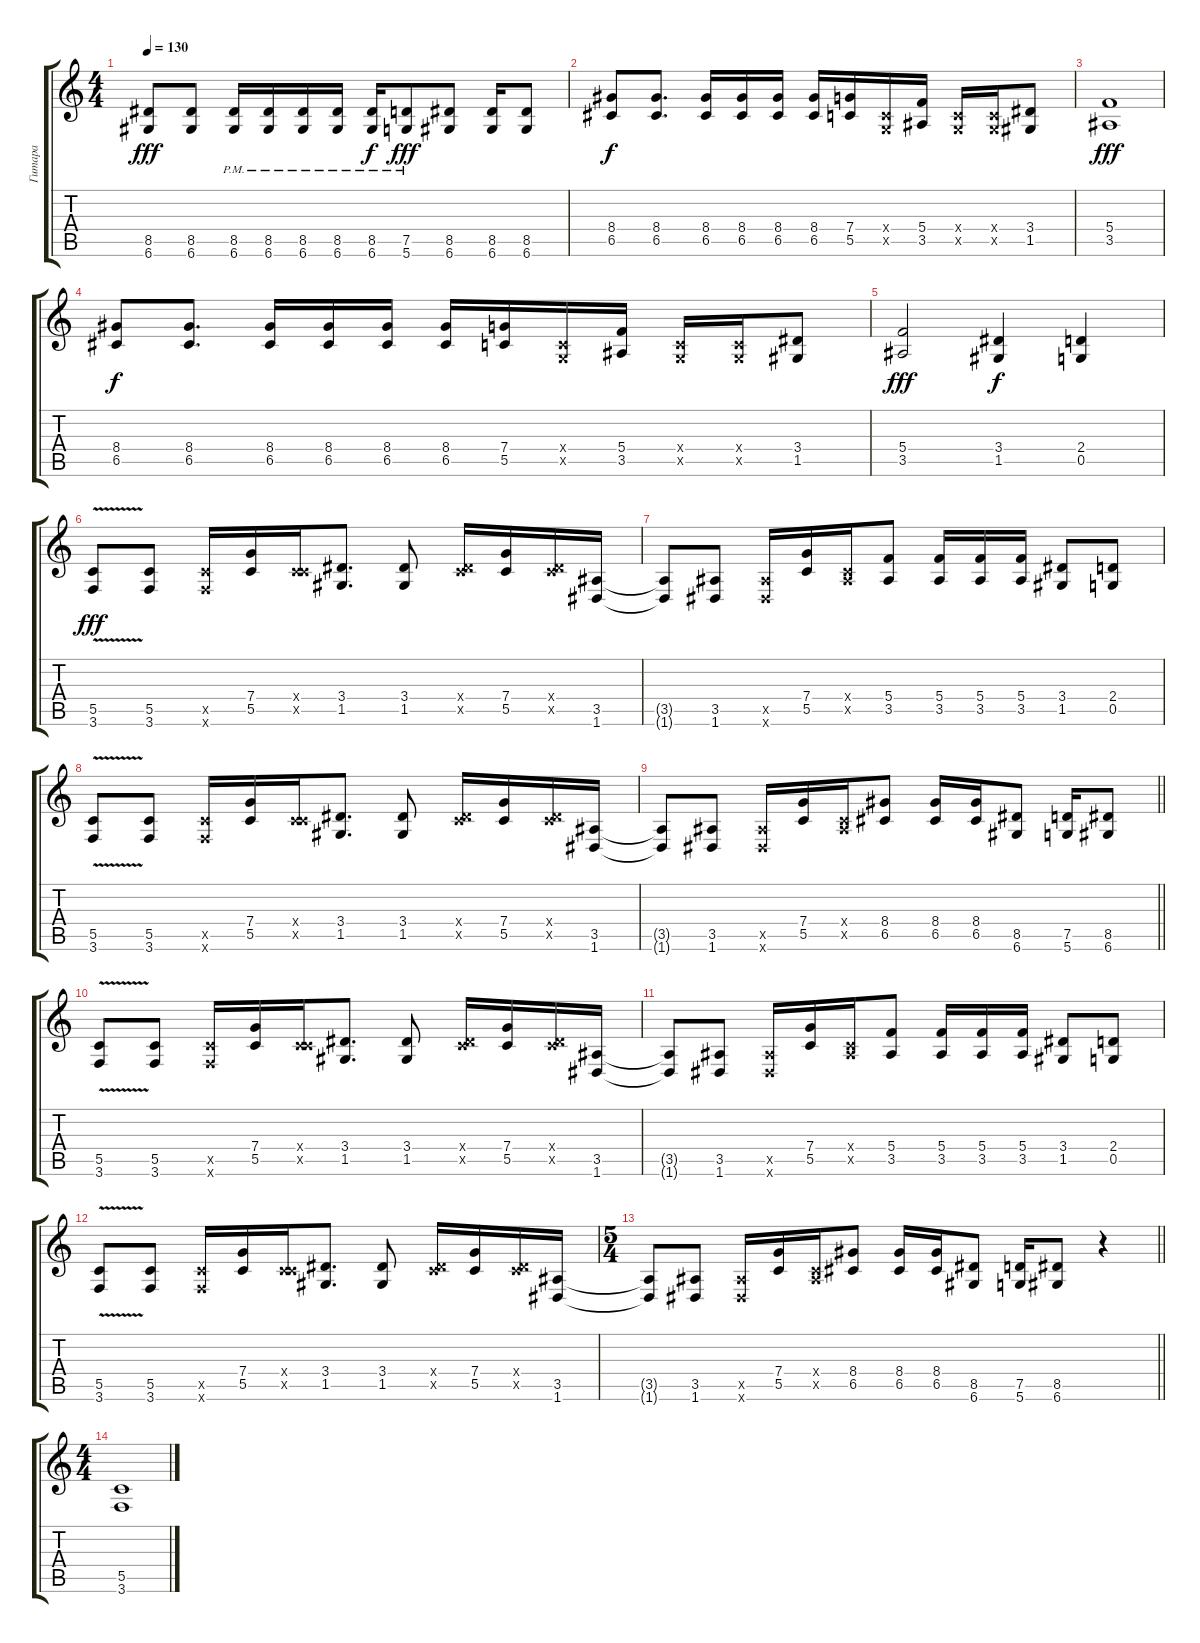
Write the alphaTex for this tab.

\track ("Гитара" "Гитара") {instrument distortionguitar}
\staff {score tabs}
\tuning (D4 A3 F3 C3 G2 D2) {hide}
\ts (4 4)
\tempo 130
\clef g2
\ks c
(8.5 6.6).8{dy fff} (8.5 6.6).8 (8.5{pm} 6.6{pm}).16 (8.5{pm} 6.6{pm}).16 (8.5{pm} 6.6{pm}).16 (8.5{pm} 6.6{pm}).16 (8.5{pm} 6.6{pm}).16{dy f} (7.5{pm} 5.6{pm}).8{dy fff} (8.5 6.6).8 (8.5 6.6).16 (8.5 6.6).8 |
(8.4 6.5).8{dy f} (8.4 6.5).8{d} (8.4 6.5).16 (8.4 6.5).16 (8.4 6.5).16 (8.4 6.5).16 (7.4 5.5).16 (0.4{x} 0.5{x}).16 (5.4 3.5).16 (0.4{x} 0.5{x}).16 (0.4{x} 0.5{x}).16 (3.4 1.5).8 |
(5.4 3.5).1{dy fff} |
(8.4 6.5).8{dy f} (8.4 6.5).8{d} (8.4 6.5).16 (8.4 6.5).16 (8.4 6.5).16 (8.4 6.5).16 (7.4 5.5).16 (0.4{x} 0.5{x}).16 (5.4 3.5).16 (0.4{x} 0.5{x}).16 (0.4{x} 0.5{x}).16 (3.4 1.5).8 |
(5.4 3.5).2{dy fff} (3.4 1.5).4{dy f} (2.4 0.5).4 |
(5.5 3.6{v}).8{dy fff} (5.5 3.6).8 (5.5{x} 3.6{x}).16 (7.4 5.5).16 (0.4{x} 5.5{x}).16 (3.4 1.5).8{d} (3.4 1.5).8 (0.4{x} 8.5{x}).16 (7.4 5.5).16 (0.4{x} 8.5{x}).16 (3.5 1.6).16 |
(3.5{t} 1.6{t}).8 (3.5 1.6).8 (3.5{x} 1.6{x}).16 (7.4 5.5).16 (0.4{x} 3.5{x}).16 (5.4 3.5).8 (5.4 3.5).16 (5.4 3.5).16 (5.4 3.5).16 (3.4 1.5).8 (2.4 0.5).8 |
(5.5 3.6{v}).8 (5.5 3.6).8 (5.5{x} 3.6{x}).16 (7.4 5.5).16 (0.4{x} 5.5{x}).16 (3.4 1.5).8{d} (3.4 1.5).8 (0.4{x} 8.5{x}).16 (7.4 5.5).16 (0.4{x} 8.5{x}).16 (3.5 1.6).16 |
\barLineRight lightlight
(3.5{t} 1.6{t}).8 (3.5 1.6).8 (3.5{x} 1.6{x}).16 (7.4 5.5).16 (0.4{x} 3.5{x}).16 (8.4 6.5).8 (8.4 6.5).16 (8.4 6.5).16 (8.5 6.6).8 (7.5 5.6).16 (8.5 6.6).8 |
(5.5 3.6{v}).8 (5.5 3.6).8 (5.5{x} 3.6{x}).16 (7.4 5.5).16 (0.4{x} 5.5{x}).16 (3.4 1.5).8{d} (3.4 1.5).8 (0.4{x} 8.5{x}).16 (7.4 5.5).16 (0.4{x} 8.5{x}).16 (3.5 1.6).16 |
(3.5{t} 1.6{t}).8 (3.5 1.6).8 (3.5{x} 1.6{x}).16 (7.4 5.5).16 (0.4{x} 3.5{x}).16 (5.4 3.5).8 (5.4 3.5).16 (5.4 3.5).16 (5.4 3.5).16 (3.4 1.5).8 (2.4 0.5).8 |
(5.5 3.6{v}).8 (5.5 3.6).8 (5.5{x} 3.6{x}).16 (7.4 5.5).16 (0.4{x} 5.5{x}).16 (3.4 1.5).8{d} (3.4 1.5).8 (0.4{x} 8.5{x}).16 (7.4 5.5).16 (0.4{x} 8.5{x}).16 (3.5 1.6).16 |
\ts (5 4)
\barLineRight lightlight
(3.5{t} 1.6{t}).8 (3.5 1.6).8 (3.5{x} 1.6{x}).16 (7.4 5.5).16 (0.4{x} 3.5{x}).16 (8.4 6.5).8 (8.4 6.5).16 (8.4 6.5).16 (8.5 6.6).8 (7.5 5.6).16 (8.5 6.6).8 r.4 |
\ts (4 4)
(5.5 3.6).1
